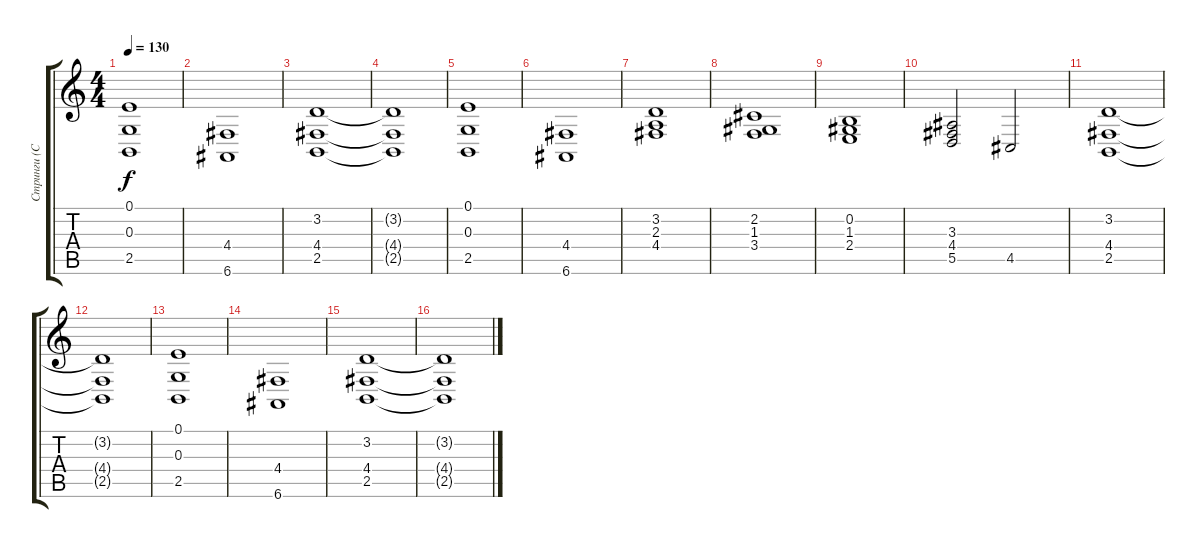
\track ("Стринги (Сиквенсор)" "Стринги (С") {instrument stringensemble1}
\staff {score tabs}
\tuning (E4 B3 G3 D3 A2 E2) {hide}
\ts (4 4)
\tempo 130
\clef g2
\ks c
(0.1 0.3 2.5).1{dy f} |
(4.4 6.6).1 |
(3.2 4.4 2.5).1 |
(3.2{t} 4.4{t} 2.5{t}).1 |
(0.1 0.3 2.5).1 |
(4.4 6.6).1 |
(3.2 2.3 4.4).1 |
(2.2 1.3 3.4).1 |
(0.2 1.3 2.4).1 |
(3.3 4.4 5.5).2 4.5.2 |
(3.2 4.4 2.5).1 |
(3.2{t} 4.4{t} 2.5{t}).1 |
(0.1 0.3 2.5).1 |
(4.4 6.6).1 |
(3.2 4.4 2.5).1 |
(3.2{t} 4.4{t} 2.5{t}).1
